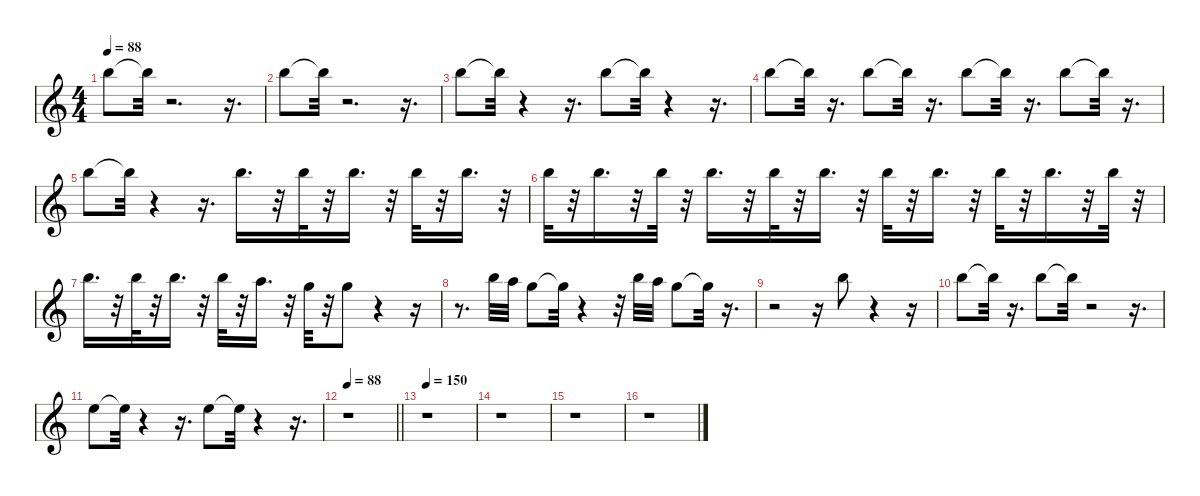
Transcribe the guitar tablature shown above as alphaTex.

\defaultSystemsLayout 4
\hideDynamics
\bracketExtendMode nobrackets
\singleTrackTrackNamePolicy hidden
\multiTrackTrackNamePolicy hidden
\firstSystemTrackNameMode fullname
\firstSystemTrackNameOrientation horizontal
\otherSystemsTrackNameOrientation horizontal
\track ("Percy" "fx.synth.") {instrument fx8scifi}
\staff {score}
\tuning (E4 B3 G3 D3 A2 E2)
\ts (4 4)
\tempo 88
\clef g2
\ks c
19.1.8{dy mf beam Down} 19.1{t}.32{dy f beam Down} r.2{d beam Down} r.16{d beam Down} |
19.1.8{dy mf beam Down} 19.1{t}.32{dy f beam Down} r.2{d beam Down} r.16{d beam Down} |
19.1.8{dy mf beam Down} 19.1{t}.32{dy f beam Down} r.4{beam Down} r.16{d beam Down} 19.1.8{dy mf beam Down} 19.1{t}.32{dy f beam Down} r.4{beam Down} r.16{d beam Down} |
19.1.8{dy mf beam Down} 19.1{t}.32{dy f beam Down} r.16{d beam Down} 19.1.8{dy mf beam Down} 19.1{t}.32{dy f beam Down} r.16{d beam Down} 19.1.8{dy mf beam Down} 19.1{t}.32{dy f beam Down} r.16{d beam Down} 19.1.8{dy mf beam Down} 19.1{t}.32{dy f beam Down} r.16{d beam Down} |
19.1.8{dy mf beam Down} 19.1{t}.32{dy f beam Down} r.4{beam Down} r.16{d beam Down} 19.1.16{d dy mf beam Down} r.32{beam Down} 19.1.32{beam Down} r.32{beam Down} 19.1.16{d beam Down} r.32{beam Down} 19.1.32{beam Down} r.32{beam Down} 19.1.16{d beam Down} r.32{beam Down} |
19.1.32{beam Down} r.32{beam Down} 19.1.16{d beam Down} r.32{beam Down} 19.1.32{beam Down} r.32{beam Down} 19.1.16{d beam Down} r.32{beam Down} 19.1.32{beam Down} r.32{beam Down} 19.1.16{d beam Down} r.32{beam Down} 19.1.32{beam Down} r.32{beam Down} 19.1.16{d beam Down} r.32{beam Down} 19.1.32{beam Down} r.32{beam Down} 19.1.16{d beam Down} r.32{beam Down} 19.1.32{beam Down} r.32{beam Down} |
19.1.16{d dy f beam Down} r.32{beam Down} 19.1.32{beam Down} r.32{beam Down} 19.1.16{d beam Down} r.32{beam Down} 19.1.32{beam Down} r.32{beam Down} 17.1.16{d beam Down} r.32{beam Down} 15.1.32{beam Down} r.32{beam Down} 15.1.8{beam Down} r.4{beam Down} r.16{beam Down} |
r.8{d beam Down} 19.1.32{beam Down} 17.1.32{beam Down} 15.1.8{beam Down} 15.1{t}.32{beam Down} r.4{beam Down} r.32{beam Down} 19.1.32{beam Down} 17.1.32{beam Down} 15.1.8{beam Down} 15.1{t}.32{beam Down} r.16{d beam Down} |
r.2{beam Down} r.16{beam Down} 19.1.8{beam Down} r.4{beam Down} r.16{beam Down} |
19.1.8{beam Down} 19.1{t}.32{beam Down} r.16{d beam Down} 19.1.8{beam Down} 19.1{t}.32{beam Down} r.2{beam Down} r.16{d beam Down} |
17.2.8{beam Down} 17.2{t}.32{beam Down} r.4{beam Down} r.16{d beam Down} 17.2.8{beam Down} 17.2{t}.32{beam Down} r.4{beam Down} r.16{d beam Down} |
\tempo 88
\barLineRight lightlight
r.1{beam Down} |
\tempo 150
r.1{beam Down} |
r.1{beam Down} |
r.1{beam Down} |
r.1{beam Down}
